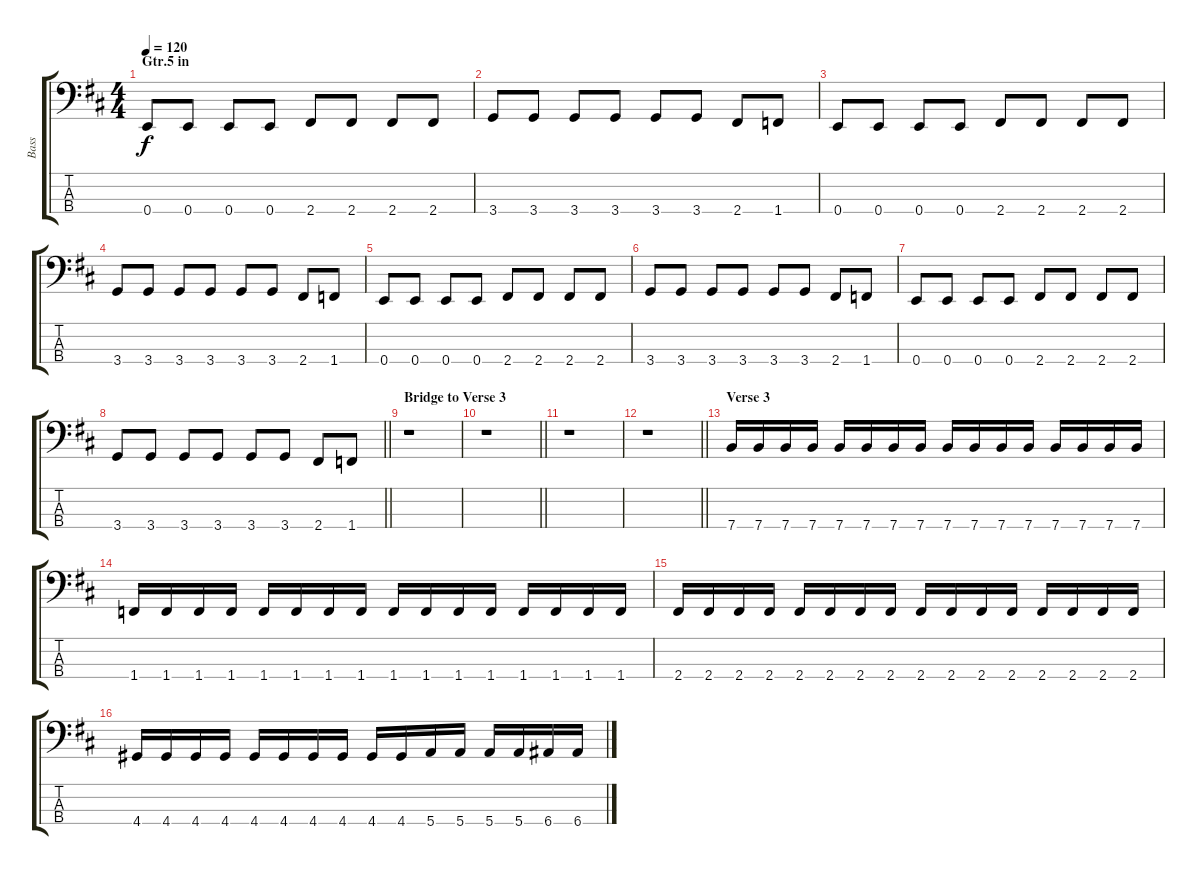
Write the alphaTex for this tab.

\track ("Bass" "Bass") {instrument electricbassfinger}
\staff {score tabs}
\tuning (G2 D2 A1 E1) {hide}
\ts (4 4)
\section ("" "Gtr.5 in")
\tempo 120
\clef f4
\ks d
0.4.8{dy f} 0.4.8 0.4.8 0.4.8 2.4.8 2.4.8 2.4.8 2.4.8 |
3.4.8 3.4.8 3.4.8 3.4.8 3.4.8 3.4.8 2.4.8 1.4.8 |
0.4.8 0.4.8 0.4.8 0.4.8 2.4.8 2.4.8 2.4.8 2.4.8 |
3.4.8 3.4.8 3.4.8 3.4.8 3.4.8 3.4.8 2.4.8 1.4.8 |
0.4.8 0.4.8 0.4.8 0.4.8 2.4.8 2.4.8 2.4.8 2.4.8 |
3.4.8 3.4.8 3.4.8 3.4.8 3.4.8 3.4.8 2.4.8 1.4.8 |
0.4.8 0.4.8 0.4.8 0.4.8 2.4.8 2.4.8 2.4.8 2.4.8 |
\barLineRight lightlight
3.4.8 3.4.8 3.4.8 3.4.8 3.4.8 3.4.8 2.4.8 1.4.8 |
\section ("" "Bridge to Verse 3")
r.1 |
\barLineRight lightlight
r.1 |
r.1 |
\barLineRight lightlight
r.1 |
\section ("" "Verse 3")
7.4.16 7.4.16 7.4.16 7.4.16 7.4.16 7.4.16 7.4.16 7.4.16 7.4.16 7.4.16 7.4.16 7.4.16 7.4.16 7.4.16 7.4.16 7.4.16 |
1.4.16 1.4.16 1.4.16 1.4.16 1.4.16 1.4.16 1.4.16 1.4.16 1.4.16 1.4.16 1.4.16 1.4.16 1.4.16 1.4.16 1.4.16 1.4.16 |
2.4.16 2.4.16 2.4.16 2.4.16 2.4.16 2.4.16 2.4.16 2.4.16 2.4.16 2.4.16 2.4.16 2.4.16 2.4.16 2.4.16 2.4.16 2.4.16 |
4.4.16 4.4.16 4.4.16 4.4.16 4.4.16 4.4.16 4.4.16 4.4.16 4.4.16 4.4.16 5.4.16 5.4.16 5.4.16 5.4.16 6.4.16 6.4.16
